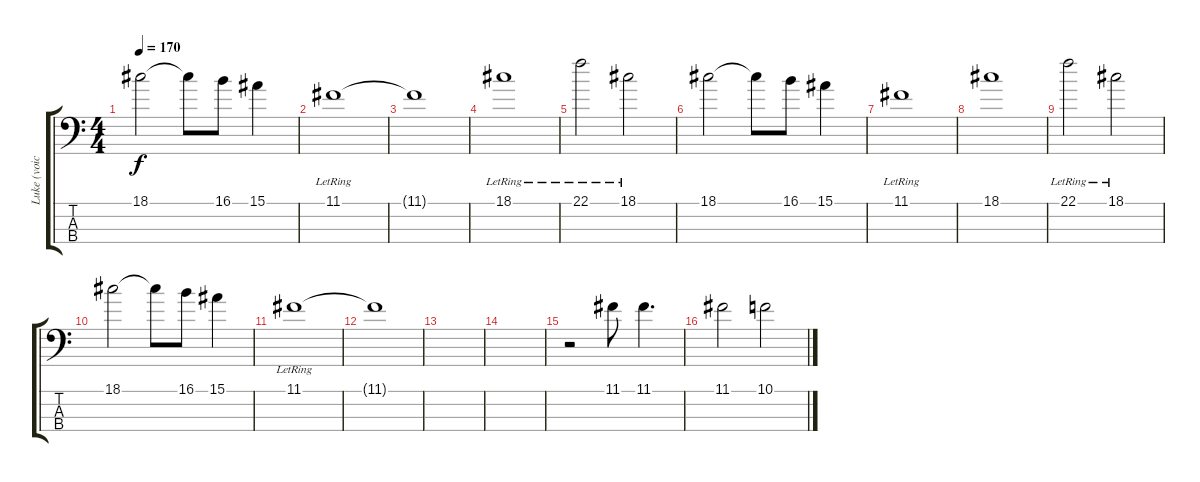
\track ("Luke (voice)" "Luke (voic") {instrument fretlessbass}
\staff {score tabs}
\tuning (G2 D2 A1 E1) {hide}
\ts (4 4)
\tempo 170
\clef f4
\ks c
18.1.2{dy f} 18.1{t}.8 16.1.8 15.1.4 |
11.1{lr}.1 |
11.1{t}.1 |
18.1{lr}.1 |
22.1{lr}.2 18.1{lr}.2 |
18.1.2 18.1{t}.8 16.1.8 15.1.4 |
11.1{lr}.1 |
18.1.1 |
22.1{lr}.2 18.1{lr}.2 |
18.1.2 18.1{t}.8 16.1.8 15.1.4 |
11.1{lr}.1 |
11.1{t}.1 |
|
|
r.2 11.1.8 11.1.4{d} |
11.1.2 10.1.2
